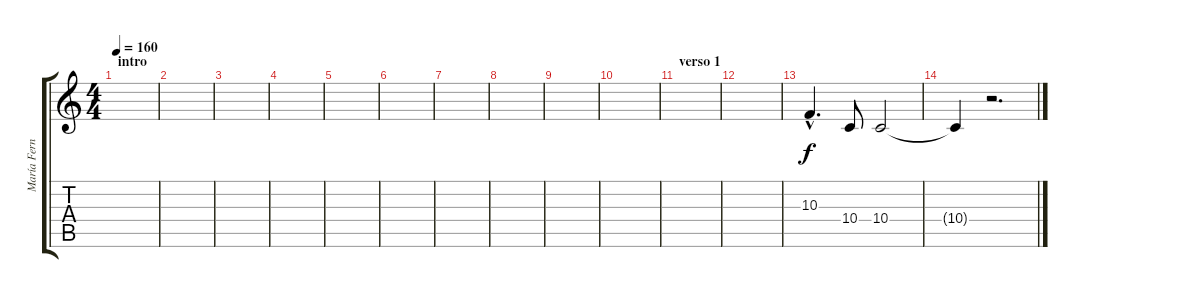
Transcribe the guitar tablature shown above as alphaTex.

\track ("María Fernanda (voz)" "María Fern") {instrument lead3calliope}
\staff {score tabs}
\tuning (E4 B3 G3 D3 A2 E2) {hide}
\ts (4 4)
\section ("" "intro")
\tempo 160
\clef g2
\ks c
|
|
|
|
|
|
|
|
|
|
\section ("" "verso 1")
|
|
10.3{hac}.4{d} 10.4.8 10.4.2 |
10.4{t}.4 r.2{d}
